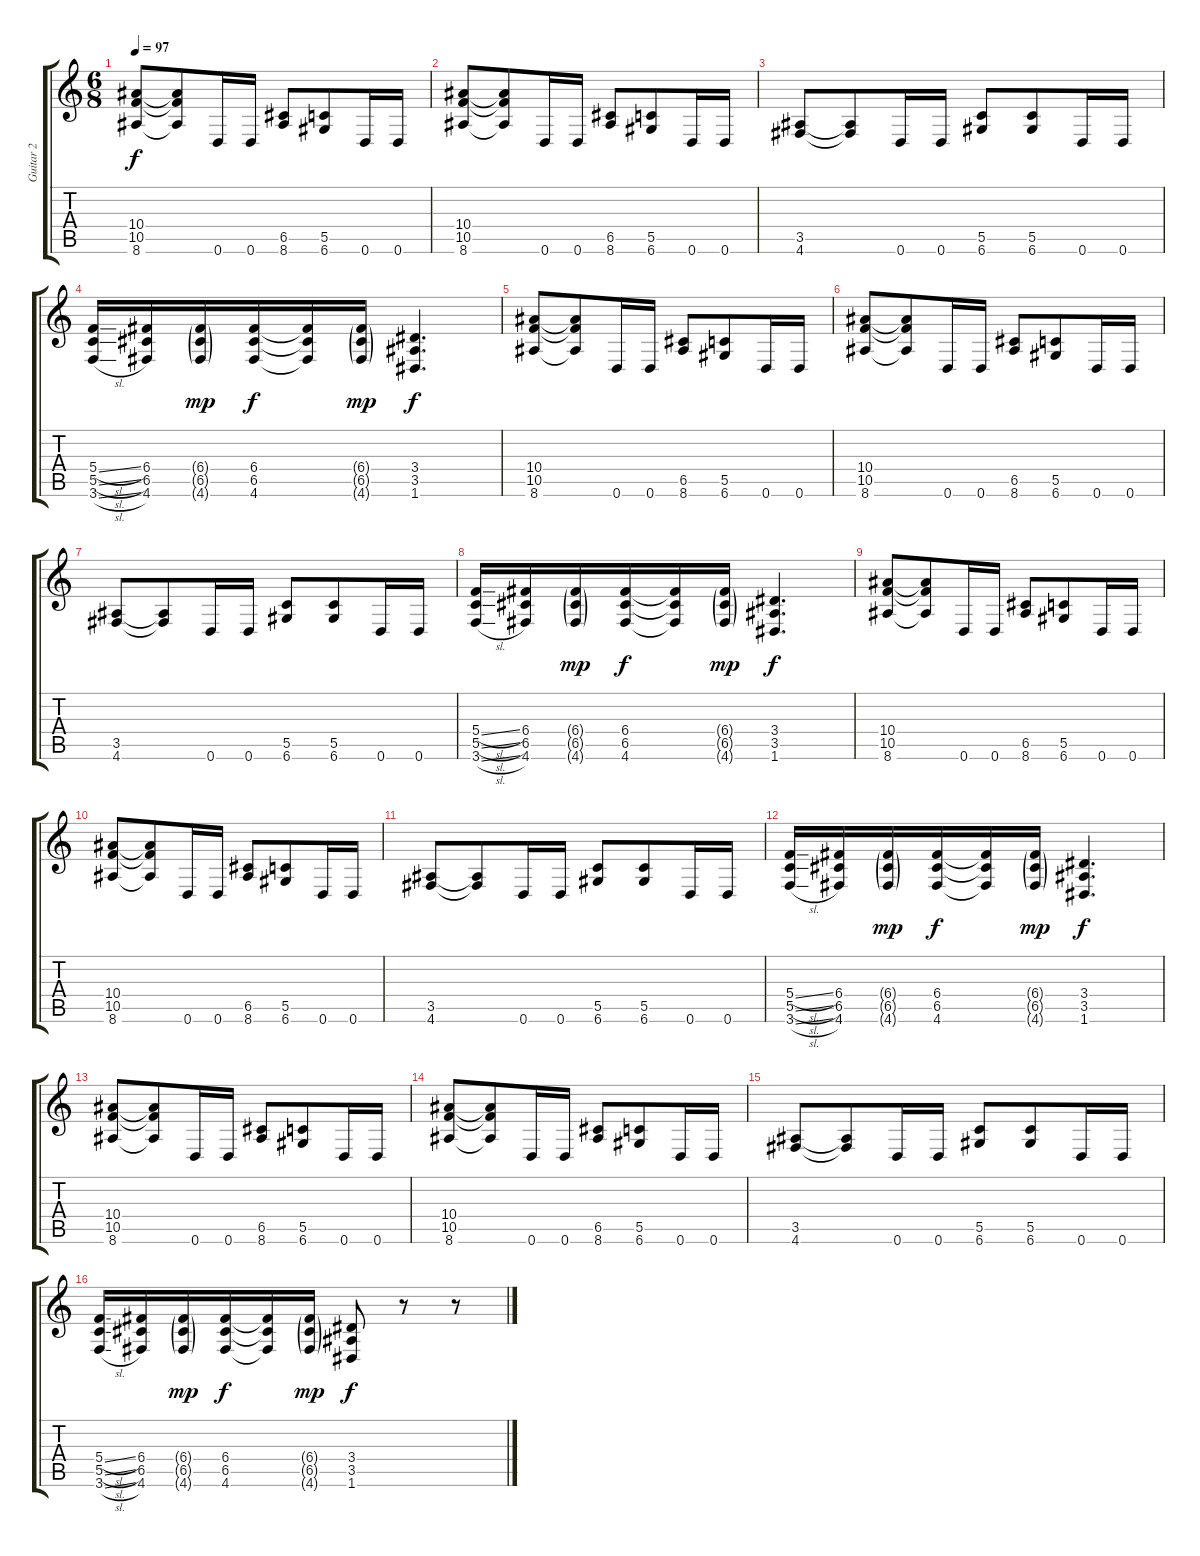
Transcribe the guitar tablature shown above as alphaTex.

\track ("Guitar 2" "Guitar 2") {instrument distortionguitar}
\staff {score tabs}
\tuning (D4 A3 F3 C3 G2 D2) {hide}
\ts (6 8)
\tempo 97
\clef g2
\ks c
(10.4 10.5 8.6).8{dy f} (10.4{t} 10.5{t} 8.6{t}).8 0.6.16 0.6.16 (6.5 8.6).8 (5.5 6.6).8 0.6.16 0.6.16 |
(10.4 10.5 8.6).8 (10.4{t} 10.5{t} 8.6{t}).8 0.6.16 0.6.16 (6.5 8.6).8 (5.5 6.6).8 0.6.16 0.6.16 |
(3.5 4.6).8 (3.5{t} 4.6{t}).8 0.6.16 0.6.16 (5.5 6.6).8 (5.5 6.6).8 0.6.16 0.6.16 |
(5.4{sl} 5.5{sl} 3.6{sl}).16 (6.4 6.5 4.6).16 (6.4{g} 6.5{g} 4.6{g}).16{dy mp} (6.4 6.5 4.6).16{dy f} (6.4{t} 6.5{t} 4.6{t}).16 (6.4{g} 6.5{g} 4.6{g}).16{dy mp} (3.4 3.5 1.6).4{d dy f} |
(10.4 10.5 8.6).8 (10.4{t} 10.5{t} 8.6{t}).8 0.6.16 0.6.16 (6.5 8.6).8 (5.5 6.6).8 0.6.16 0.6.16 |
(10.4 10.5 8.6).8 (10.4{t} 10.5{t} 8.6{t}).8 0.6.16 0.6.16 (6.5 8.6).8 (5.5 6.6).8 0.6.16 0.6.16 |
(3.5 4.6).8 (3.5{t} 4.6{t}).8 0.6.16 0.6.16 (5.5 6.6).8 (5.5 6.6).8 0.6.16 0.6.16 |
(5.4{sl} 5.5{sl} 3.6{sl}).16 (6.4 6.5 4.6).16 (6.4{g} 6.5{g} 4.6{g}).16{dy mp} (6.4 6.5 4.6).16{dy f} (6.4{t} 6.5{t} 4.6{t}).16 (6.4{g} 6.5{g} 4.6{g}).16{dy mp} (3.4 3.5 1.6).4{d dy f} |
(10.4 10.5 8.6).8 (10.4{t} 10.5{t} 8.6{t}).8 0.6.16 0.6.16 (6.5 8.6).8 (5.5 6.6).8 0.6.16 0.6.16 |
(10.4 10.5 8.6).8 (10.4{t} 10.5{t} 8.6{t}).8 0.6.16 0.6.16 (6.5 8.6).8 (5.5 6.6).8 0.6.16 0.6.16 |
(3.5 4.6).8 (3.5{t} 4.6{t}).8 0.6.16 0.6.16 (5.5 6.6).8 (5.5 6.6).8 0.6.16 0.6.16 |
(5.4{sl} 5.5{sl} 3.6{sl}).16 (6.4 6.5 4.6).16 (6.4{g} 6.5{g} 4.6{g}).16{dy mp} (6.4 6.5 4.6).16{dy f} (6.4{t} 6.5{t} 4.6{t}).16 (6.4{g} 6.5{g} 4.6{g}).16{dy mp} (3.4 3.5 1.6).4{d dy f} |
(10.4 10.5 8.6).8 (10.4{t} 10.5{t} 8.6{t}).8 0.6.16 0.6.16 (6.5 8.6).8 (5.5 6.6).8 0.6.16 0.6.16 |
(10.4 10.5 8.6).8 (10.4{t} 10.5{t} 8.6{t}).8 0.6.16 0.6.16 (6.5 8.6).8 (5.5 6.6).8 0.6.16 0.6.16 |
(3.5 4.6).8 (3.5{t} 4.6{t}).8 0.6.16 0.6.16 (5.5 6.6).8 (5.5 6.6).8 0.6.16 0.6.16 |
(5.4{sl} 5.5{sl} 3.6{sl}).16 (6.4 6.5 4.6).16 (6.4{g} 6.5{g} 4.6{g}).16{dy mp} (6.4 6.5 4.6).16{dy f} (6.4{t} 6.5{t} 4.6{t}).16 (6.4{g} 6.5{g} 4.6{g}).16{dy mp} (3.4 3.5 1.6).8{dy f} r.8 r.8
